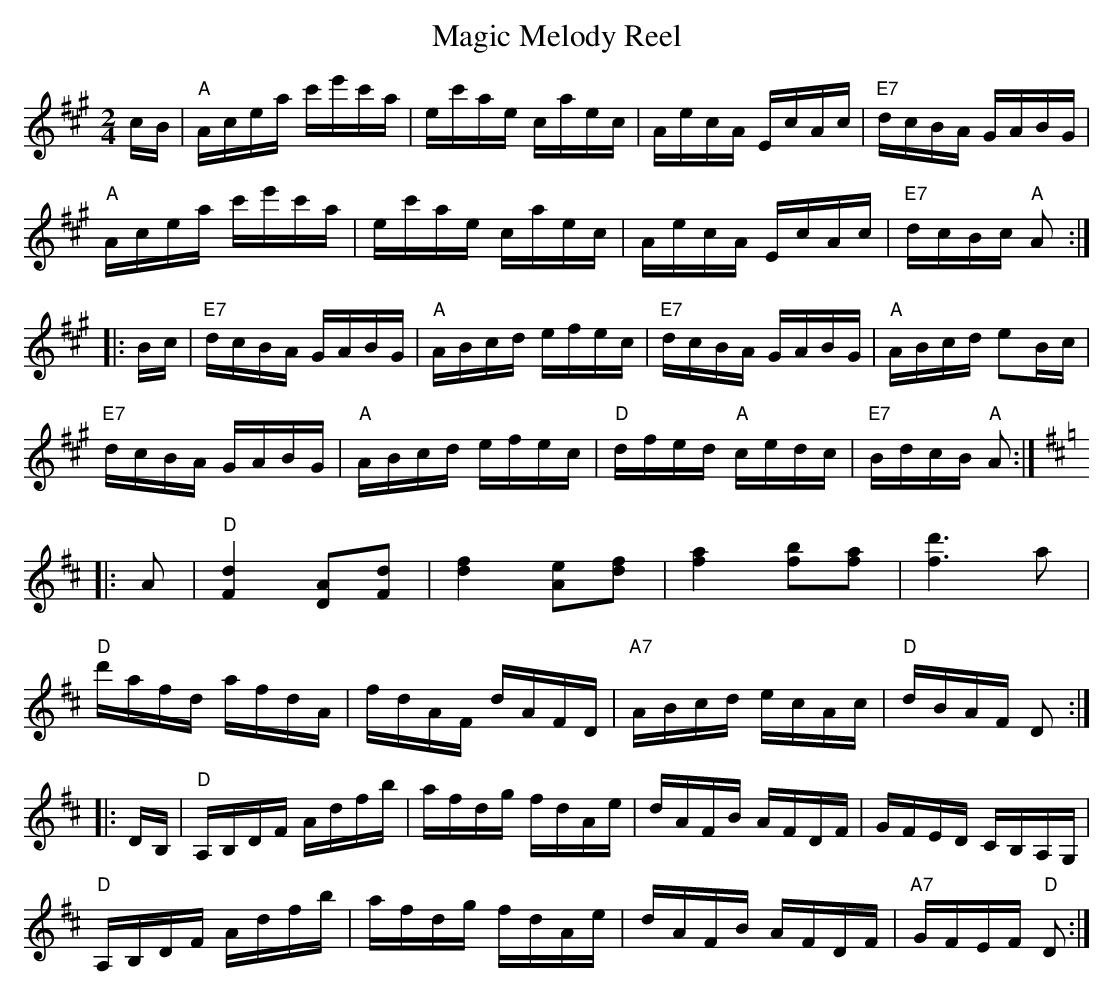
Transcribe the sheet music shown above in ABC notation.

X:1
T:Magic Melody Reel
M:2/4
L:1/8
K:A
c/B/|"A"A/c/e/a/ c'/e'/c'/a/|e/c'/a/e/ c/a/e/c/|A/e/c/A/ E/c/A/c/|"E7"d/c/B/A/ G/A/B/G/|
"A"A/c/e/a/ c'/e'/c'/a/|e/c'/a/e/ c/a/e/c/|A/e/c/A/ E/c/A/c/|"E7"d/c/B/c/ "A"A:|
|:B/c/|"E7"d/c/B/A/ G/A/B/G/|"A"A/B/c/d/ e/f/e/c/|"E7"d/c/B/A/ G/A/B/G/|"A"A/B/c/d/ eB/c/|
"E7"d/c/B/A/ G/A/B/G/|"A"A/B/c/d/ e/f/e/c/|"D"d/f/e/d/ "A"c/e/d/c/|"E7"B/d/c/B/ "A"A:|
K:D
|:A|"D"[F2d2][DA][Fd]|[d2f2][Ae][df]|[f2a2][fb][fa]|[f3d'3]a|
"D"d'/a/f/d/ a/f/d/A/|f/d/A/F/ d/A/F/D/|"A7"A/B/c/d/ e/c/A/c/|"D"d/B/A/F/ D:|
|:D/B,/|"D"A,/B,/D/F/ A/d/f/b/|a/f/d/g/ f/d/A/e/|d/A/F/B/ A/F/D/F/|G/F/E/D/ C/B,/A,/G,/|
"D"A,/B,/D/F/ A/d/f/b/|a/f/d/g/ f/d/A/e/|d/A/F/B/ A/F/D/F/|"A7"G/F/E/F/ "D"D:|]
